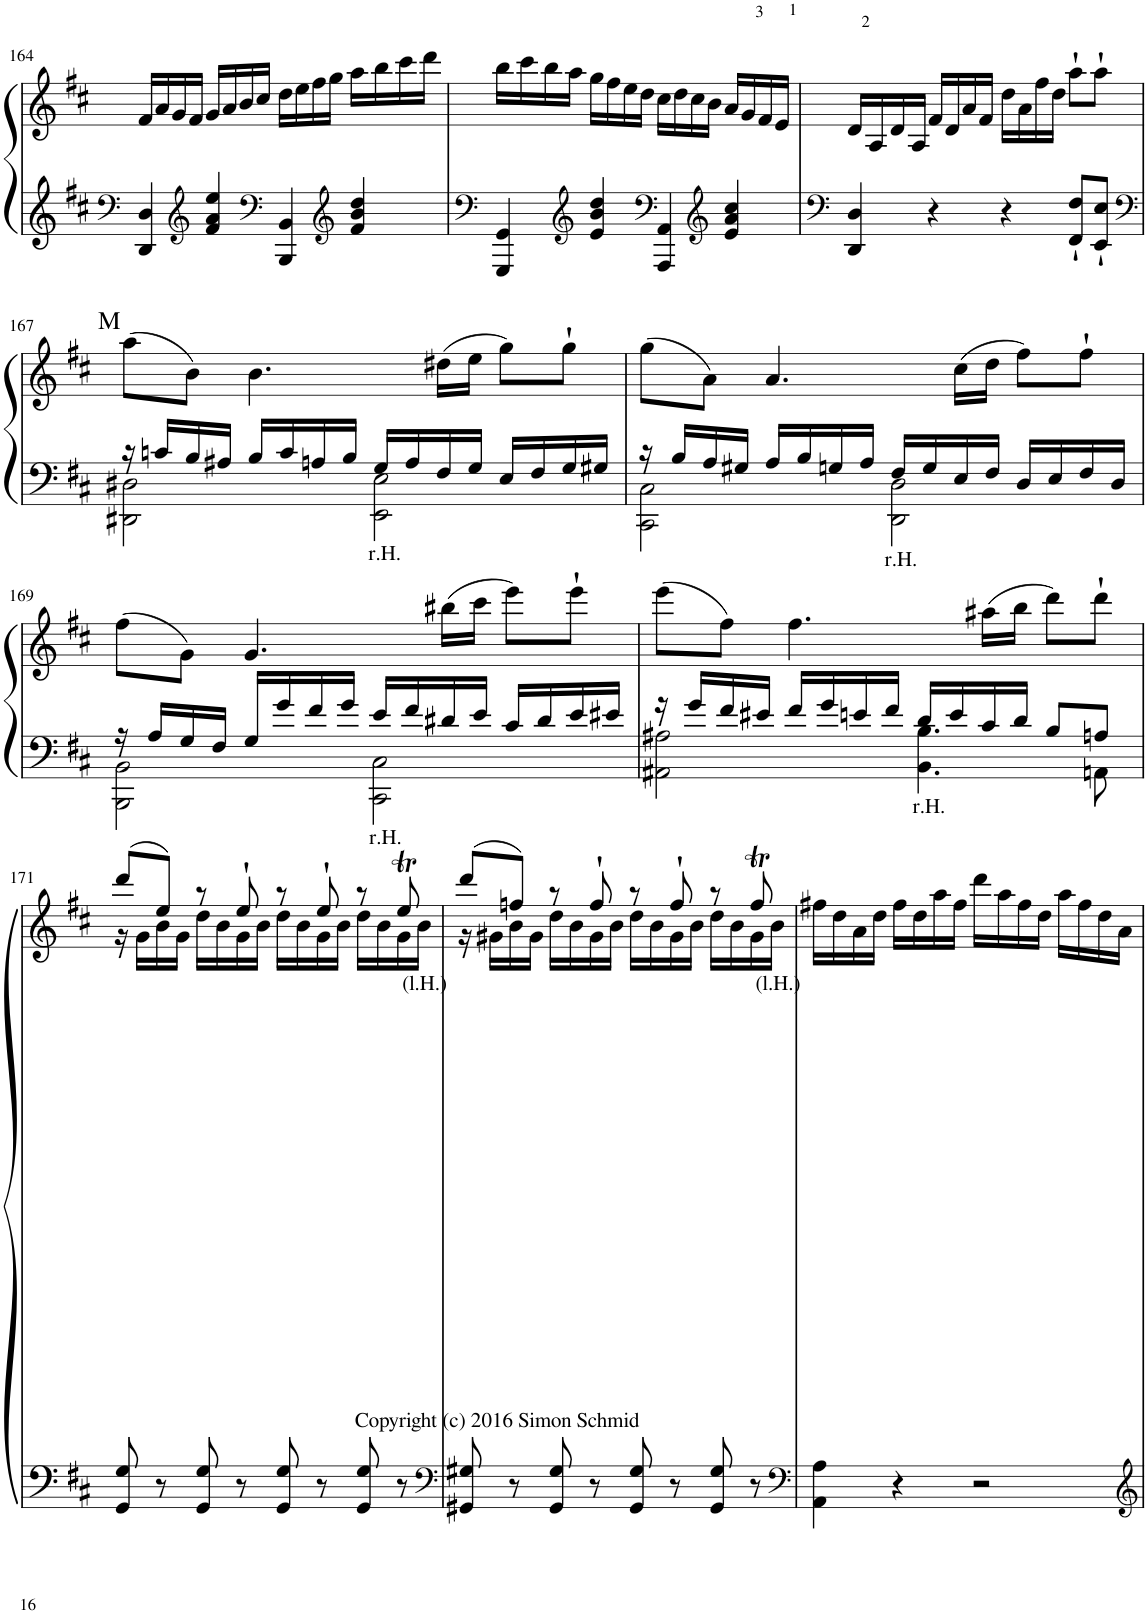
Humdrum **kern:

**kern	**kern
*part1	*part1
*staff2	*staff1
*I"Klavier	*
!!LO:PB:g=z
*clefF4	*clefG2
*k[f#c#]	*k[f#c#]
*M4/4	*M4/4
*met(c)	*met(c)
=164	=164
4DD/ 4D/	16f#/LL
.	16a/
.	16g/
.	16f#/JJ
*clefG2	*
4f#/ 4a/ 4ee/	16g/LL
.	16a/
.	16b/
.	16cc#/JJ
*clefF4	*
4BBB/ 4BB/	16dd\LL
.	16ee\
.	16ff#\
.	16gg\JJ
*clefG2	*
4f#/ 4b/ 4dd/	16aa\LL
.	16bb\
.	16ccc#\
.	16ddd\JJ
=165	=165
*clefF4	*
4GGG/ 4GG/	16bb\LL
.	16ccc#\
.	16bb\
.	16aa\JJ
*clefG2	*
4e/ 4b/ 4dd/	16gg\LL
.	16ff#\
.	16ee\
.	16dd\JJ
*clefF4	*
4AAA/ 4AA/	16cc#\LL
.	16dd\
.	16cc#\
.	16b\JJ
*clefG2	*
4e/ 4a/ 4cc#/	16a/LL
.	16g/
.	16f#/
.	16e/JJ
=166	=166
*clefF4	*
4DD/ 4D/	16d/LL
.	16A/
.	16d/
.	16A/JJ
4r	16f#/LL
.	16d/
.	16a/
.	16f#/JJ
4r	16dd\LL
.	16a\
.	16ff#\
.	16dd\JJ
8FF#/` 8F#/`L	8aa`\L
8EE/` 8E/`J	8aa`\J
!!LO:LB:g=z
=167	=167
*clefF4	*
*^	*
!	!	!LO:TX:a:t=M
16r	2DD#X\ 2D#X\	(8aa\L
16cn/LL	.	.
16B/	.	8b\J)
16A#X/JJ	.	.
16B/LL	.	4.b\
16c/	.	.
16An/	.	.
16B/JJ	.	.
!LO:TX:b:t=r.H.	!	!
16G/LL	2EE\ 2E\	.
16A/	.	.
16F#/	.	(16dd#X\LL
16G/JJ	.	16ee\JJ
16E/LL	.	8gg\L)
16F#/	.	.
16G/	.	8gg`\J
16G#X/JJ	.	.
=168	=168	=168
16r	2CC#\ 2C#\	(8gg\L
16B/LL	.	.
16A/	.	8a\J)
16G#X/JJ	.	.
16A/LL	.	4.a/
16B/	.	.
16Gn/	.	.
16A/JJ	.	.
!LO:TX:b:t=r.H.	!	!
16F#/LL	2DD\ 2D\	.
16G/	.	.
16E/	.	(16cc#\LL
16F#/JJ	.	16dd\JJ
16D/LL	.	8ff#\L)
16E/	.	.
16F#/	.	8ff#`\J
16D/JJ	.	.
!!LO:LB:g=z
=169	=169	=169
16r	2BBB\ 2BB\	(8ff#\L
16A/LL	.	.
16G/	.	8g\J)
16F#/JJ	.	.
16G/LL	.	4.g/
16g/	.	.
16f#/	.	.
16g/JJ	.	.
!LO:TX:b:t=r.H.	!	!
16e/LL	2CC#\ 2C#\	.
16f#/	.	.
16d#X/	.	(16bb#X\LL
16e/JJ	.	16ccc#\JJ
16c#/LL	.	8eee\L)
16d#/	.	.
16e/	.	8eee`\J
16e#X/JJ	.	.
=170	=170	=170
16r	2AA#X\ 2A#X\	(8eee\L
16g/LL	.	.
16f#/	.	8ff#\J)
16e#X/JJ	.	.
16f#/LL	.	4.ff#\
16g/	.	.
16en/	.	.
16f#/JJ	.	.
!LO:TX:b:t=r.H.	!	!
16d/LL	4.BB\ 4.B\	.
16e/	.	.
16c#/	.	(16aa#X\LL
16d/JJ	.	16bb\JJ
8B/L	.	8ddd\L)
8An/J	8AAn\	8ddd`\J
*v	*v	*
!!LO:LB:g=z
=171	=171
*	*^
8GG/ 8G/	(8ddd/L	16r
.	.	16g\LL
8r	8ee/J)	16b\
.	.	16g\JJ
8GG/ 8G/	8r	16dd\LL
.	.	16b\
8r	8ee`/	16g\
.	.	16b\JJ
8GG/ 8G/	8r	16dd\LL
.	.	16b\
8r	8ee`/	16g\
.	.	16b\JJ
8GG/ 8G/	8r	16dd\LL
.	.	16b\
8r	8eeT/	16g\
!	!	!LO:TX:b:t=(l.H.)
.	.	16b\JJ
=172	=172	=172
*clefF4	*	*
!	!LO:TX:b:t=Copyright (c) 2016 Simon Schmid	!
8GG#X/ 8G#X/	(8ddd/L	16r
.	.	16g#X\LL
8r	8ffn/J)	16b\
.	.	16g#\JJ
8GG#/ 8G#/	8r	16dd\LL
.	.	16b\
8r	8ff`/	16g#\
.	.	16b\JJ
8GG#/ 8G#/	8r	16dd\LL
.	.	16b\
8r	8ff`/	16g#\
.	.	16b\JJ
8GG#/ 8G#/	8r	16dd\LL
.	.	16b\
8r	8ffT/	16g#\
!	!	!LO:TX:b:t=(l.H.)
.	.	16b\JJ
*	*v	*v
=173	=173
*clefF4	*
4AA\ 4A\	16ff#X\LL
.	16dd\
.	16a\
.	16dd\JJ
4r	16ff#\LL
.	16dd\
.	16aa\
.	16ff#\JJ
2r	16ddd\LL
.	16aa\
.	16ff#\
.	16dd\JJ
.	16aa\LL
.	16ff#\
.	16dd\
.	16a\JJ
=	=
*-	*-
